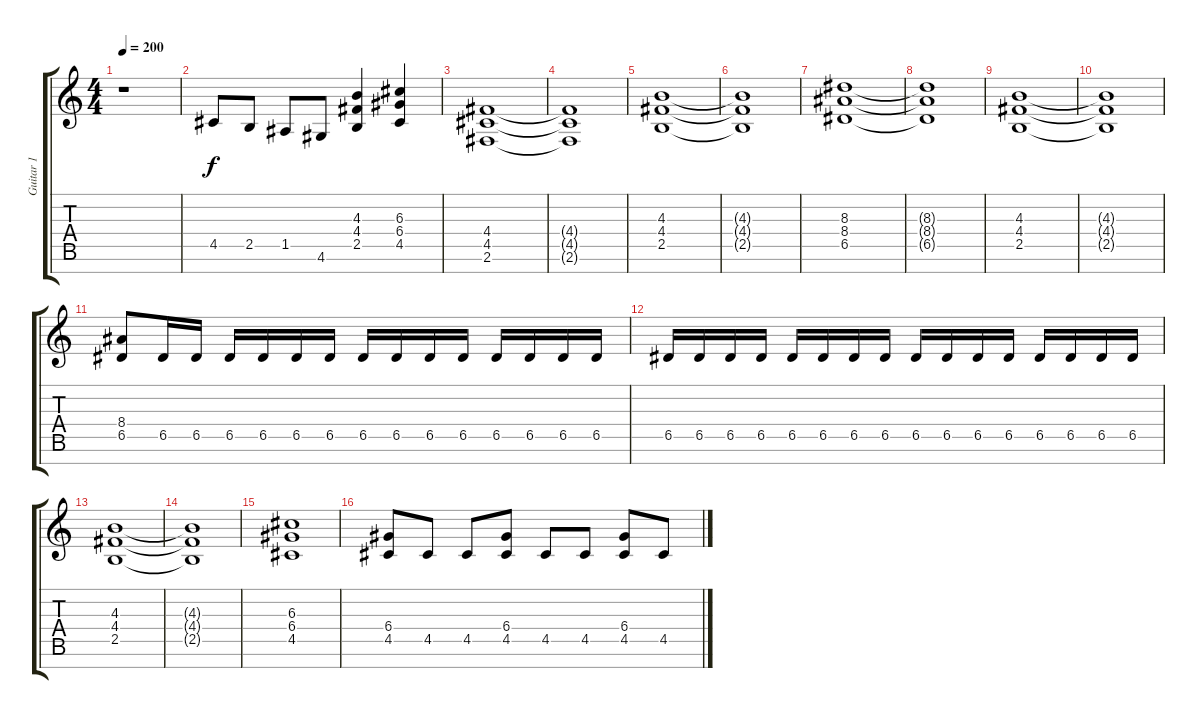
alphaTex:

\track ("Guitar 1" "Guitar 1") {instrument overdrivenguitar}
\staff {score tabs}
\tuning (E4 B3 G3 D3 A2 E2 B1) {hide}
\ts (4 4)
\tempo 200
\clef g2
\ks c
r.1{dy f} |
4.5.8 2.5.8 1.5.8 4.6.8 (4.3 4.4 2.5).4 (6.3 6.4 4.5).4 |
\section ("" "")
(4.4 4.5 2.6).1 |
(4.4{t} 4.5{t} 2.6{t}).1 |
(4.3 4.4 2.5).1 |
(4.3{t} 4.4{t} 2.5{t}).1 |
(8.3 8.4 6.5).1 |
(8.3{t} 8.4{t} 6.5{t}).1 |
(4.3 4.4 2.5).1 |
(4.3{t} 4.4{t} 2.5{t}).1 |
(8.4 6.5).8 6.5.16 6.5.16 6.5.16 6.5.16 6.5.16 6.5.16 6.5.16 6.5.16 6.5.16 6.5.16 6.5.16 6.5.16 6.5.16 6.5.16 |
6.5.16 6.5.16 6.5.16 6.5.16 6.5.16 6.5.16 6.5.16 6.5.16 6.5.16 6.5.16 6.5.16 6.5.16 6.5.16 6.5.16 6.5.16 6.5.16 |
(4.3 4.4 2.5).1 |
(4.3{t} 4.4{t} 2.5{t}).1 |
\section ("" "")
(6.3 6.4 4.5).1 |
(6.4 4.5).8 4.5.8 4.5.8 (6.4 4.5).8 4.5.8 4.5.8 (6.4 4.5).8 4.5.8
